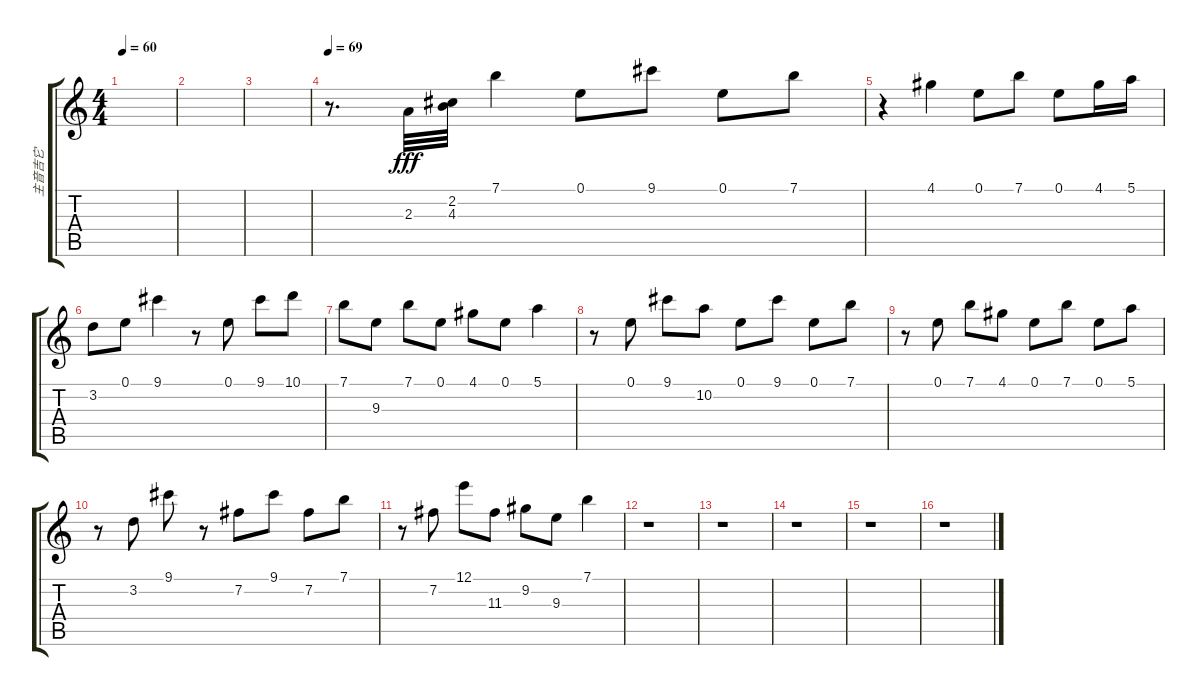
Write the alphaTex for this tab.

\track ("主音吉它" "主音吉它") {instrument electricbassfinger}
\staff {score tabs}
\tuning (E4 B3 G3 D3 A2 E2) {hide}
\ts (4 4)
\tempo 60
\clef g2
\ks c
|
|
|
\tempo 69
r.8{d volume 9} 2.3.32{dy fff} (2.2 4.3).32 7.1.4 0.1.8 9.1.8 0.1.8 7.1.8 |
r.4 4.1.4 0.1.8 7.1.8 0.1.8 4.1.16 5.1.16 |
3.2.8 0.1.8 9.1.4 r.8 0.1.8 9.1.8 10.1.8 |
7.1.8 9.3.8 7.1.8 0.1.8 4.1.8 0.1.8 5.1.4 |
r.8 0.1.8 9.1.8 10.2.8 0.1.8 9.1.8 0.1.8 7.1.8 |
r.8 0.1.8 7.1.8 4.1.8 0.1.8 7.1.8 0.1.8 5.1.8 |
r.8 3.2.8 9.1.8 r.8 7.2.8 9.1.8 7.2.8 7.1.8 |
r.8 7.2.8 12.1.8 11.3.8 9.2.8 9.3.8 7.1.4 |
r.1 |
r.1 |
r.1 |
r.1 |
r.1
